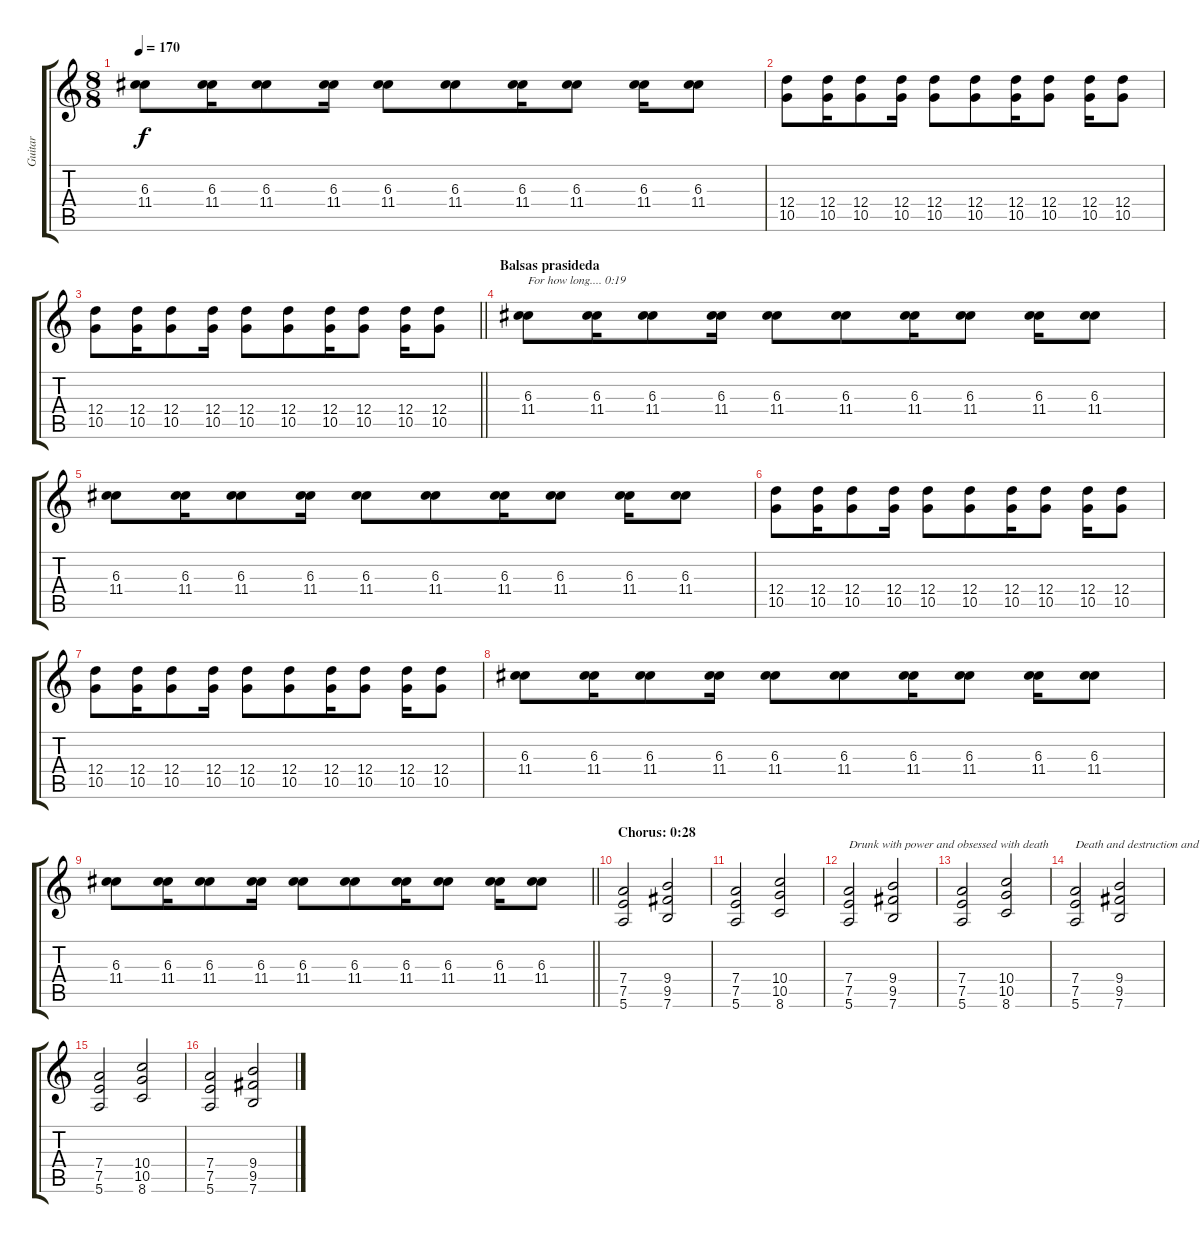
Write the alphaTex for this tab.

\track ("Guitar" "Guitar") {instrument distortionguitar}
\staff {score tabs}
\tuning (E4 B3 G3 D3 A2 E2) {hide}
\ts (8 8)
\tempo 170
\clef g2
\ks c
(6.3 11.4).8{dy f} (6.3 11.4).16 (6.3 11.4).8 (6.3 11.4).16 (6.3 11.4).8 (6.3 11.4).8 (6.3 11.4).16 (6.3 11.4).8 (6.3 11.4).16 (6.3 11.4).8 |
(12.4 10.5).8 (12.4 10.5).16 (12.4 10.5).8 (12.4 10.5).16 (12.4 10.5).8 (12.4 10.5).8 (12.4 10.5).16 (12.4 10.5).8 (12.4 10.5).16 (12.4 10.5).8 |
\barLineRight lightlight
(12.4 10.5).8 (12.4 10.5).16 (12.4 10.5).8 (12.4 10.5).16 (12.4 10.5).8 (12.4 10.5).8 (12.4 10.5).16 (12.4 10.5).8 (12.4 10.5).16 (12.4 10.5).8 |
\section ("" "Balsas prasideda")
(6.3 11.4).8{txt "For how long.... 0:19"} (6.3 11.4).16 (6.3 11.4).8 (6.3 11.4).16 (6.3 11.4).8 (6.3 11.4).8 (6.3 11.4).16 (6.3 11.4).8 (6.3 11.4).16 (6.3 11.4).8 |
(6.3 11.4).8 (6.3 11.4).16 (6.3 11.4).8 (6.3 11.4).16 (6.3 11.4).8 (6.3 11.4).8 (6.3 11.4).16 (6.3 11.4).8 (6.3 11.4).16 (6.3 11.4).8 |
(12.4 10.5).8 (12.4 10.5).16 (12.4 10.5).8 (12.4 10.5).16 (12.4 10.5).8 (12.4 10.5).8 (12.4 10.5).16 (12.4 10.5).8 (12.4 10.5).16 (12.4 10.5).8 |
(12.4 10.5).8 (12.4 10.5).16 (12.4 10.5).8 (12.4 10.5).16 (12.4 10.5).8 (12.4 10.5).8 (12.4 10.5).16 (12.4 10.5).8 (12.4 10.5).16 (12.4 10.5).8 |
(6.3 11.4).8 (6.3 11.4).16 (6.3 11.4).8 (6.3 11.4).16 (6.3 11.4).8 (6.3 11.4).8 (6.3 11.4).16 (6.3 11.4).8 (6.3 11.4).16 (6.3 11.4).8 |
\barLineRight lightlight
(6.3 11.4).8 (6.3 11.4).16 (6.3 11.4).8 (6.3 11.4).16 (6.3 11.4).8 (6.3 11.4).8 (6.3 11.4).16 (6.3 11.4).8 (6.3 11.4).16 (6.3 11.4).8 |
\section ("" "Chorus: 0:28")
(7.4 7.5 5.6).2 (9.4 9.5 7.6).2 |
(7.4 7.5 5.6).2 (10.4 10.5 8.6).2 |
(7.4 7.5 5.6).2{txt "Drunk with power and obsessed with death"} (9.4 9.5 7.6).2 |
(7.4 7.5 5.6).2 (10.4 10.5 8.6).2 |
(7.4 7.5 5.6).2{txt "Death and destruction and drunk with power"} (9.4 9.5 7.6).2 |
(7.4 7.5 5.6).2 (10.4 10.5 8.6).2 |
(7.4 7.5 5.6).2 (9.4 9.5 7.6).2
